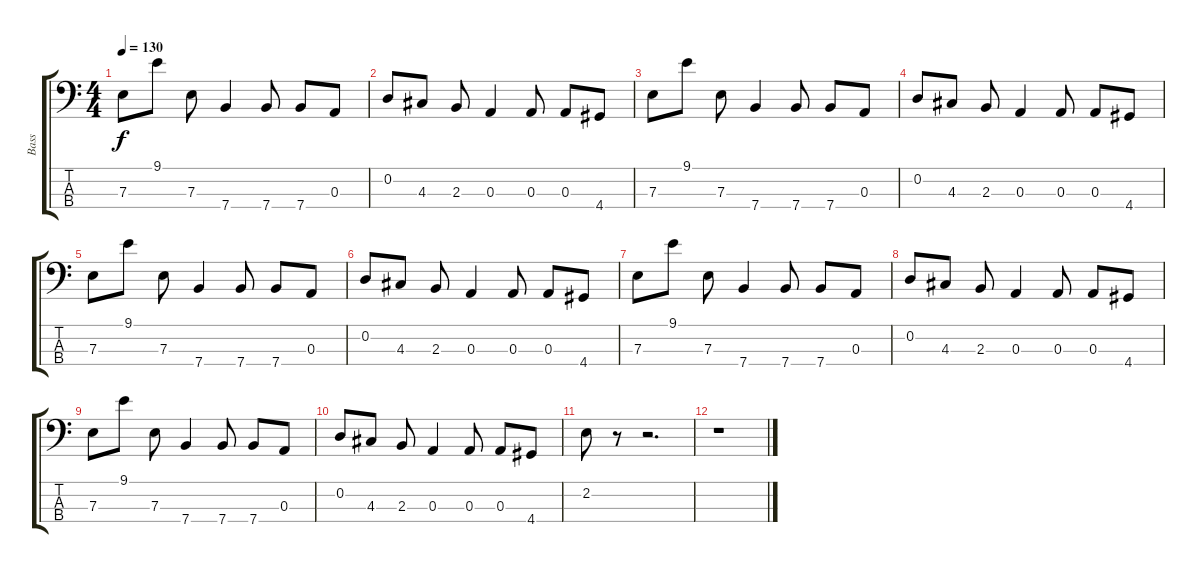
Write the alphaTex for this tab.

\track ("Bass" "Bass") {instrument electricbassfinger}
\staff {score tabs}
\tuning (G2 D2 A1 E1) {hide}
\ts (4 4)
\tempo 130
\clef f4
\ks c
7.3.8{dy f} 9.1.8 7.3.8 7.4.4 7.4.8 7.4.8 0.3.8 |
0.2.8 4.3.8 2.3.8 0.3.4 0.3.8 0.3.8 4.4.8 |
7.3.8 9.1.8 7.3.8 7.4.4 7.4.8 7.4.8 0.3.8 |
0.2.8 4.3.8 2.3.8 0.3.4 0.3.8 0.3.8 4.4.8 |
7.3.8 9.1.8 7.3.8 7.4.4 7.4.8 7.4.8 0.3.8 |
0.2.8 4.3.8 2.3.8 0.3.4 0.3.8 0.3.8 4.4.8 |
7.3.8 9.1.8 7.3.8 7.4.4 7.4.8 7.4.8 0.3.8 |
0.2.8 4.3.8 2.3.8 0.3.4 0.3.8 0.3.8 4.4.8 |
7.3.8 9.1.8 7.3.8 7.4.4 7.4.8 7.4.8 0.3.8 |
0.2.8 4.3.8 2.3.8 0.3.4 0.3.8 0.3.8 4.4.8 |
2.2.8 r.8 r.2{d} |
r.1
